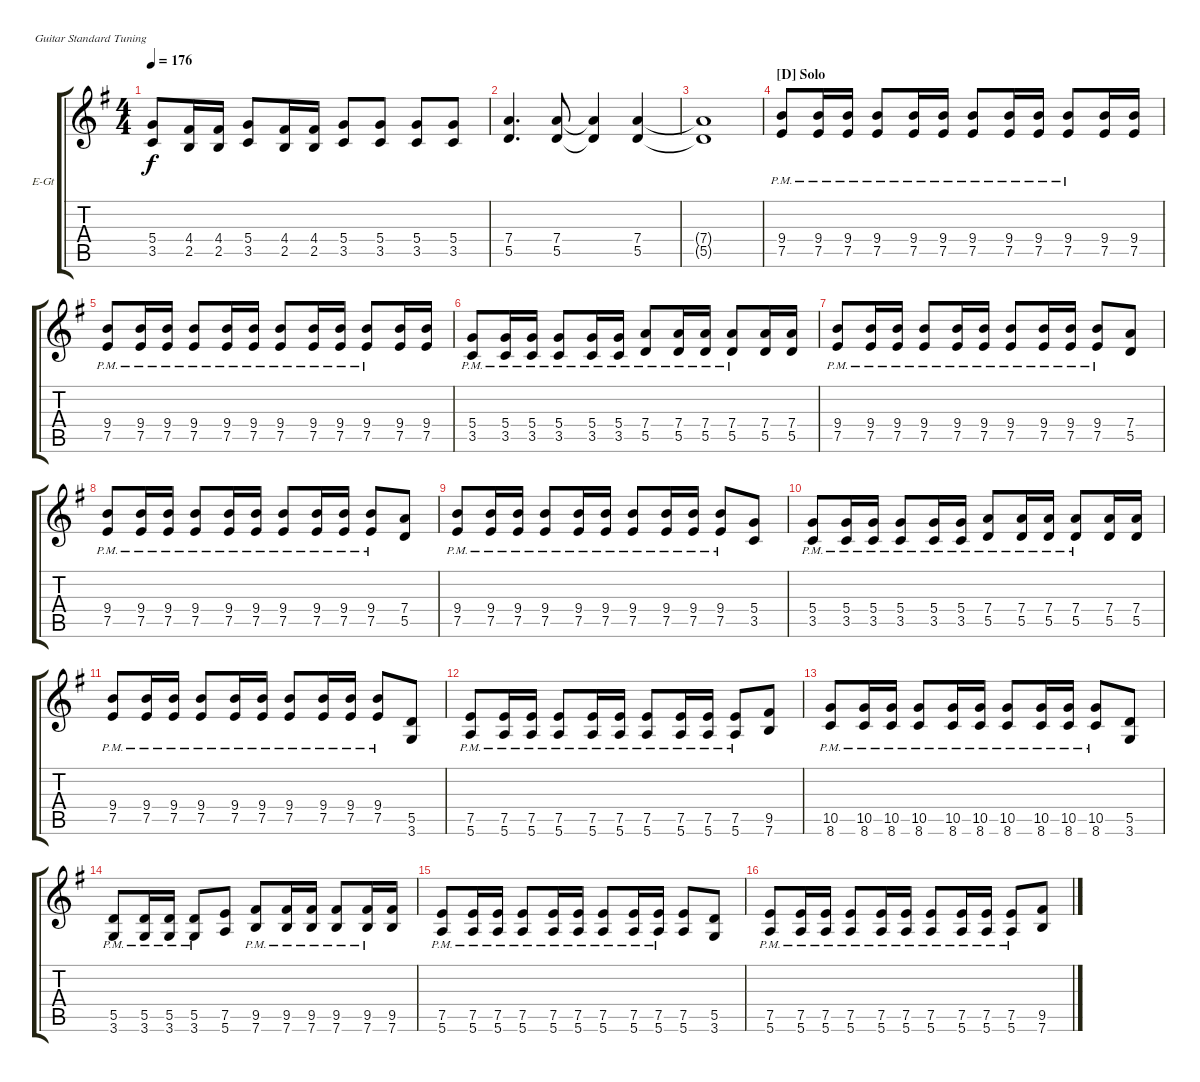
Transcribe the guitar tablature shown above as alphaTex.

\bracketExtendMode groupsimilarinstruments
\firstSystemTrackNameOrientation horizontal
\otherSystemsTrackNameOrientation horizontal
\track ("Guitar" "E-Gt") {instrument distortionguitar}
\staff {score tabs}
\tuning (E4 B3 G3 D3 A2 E2)
\ts (4 4)
\tempo 176
\clef g2
\scale
1.05549
\ks g
(5.4 3.5).8{dy f} (4.4 2.5).16 (4.4 2.5).16 (5.4 3.5).8 (4.4 2.5).16 (4.4 2.5).16 (5.4 3.5).8 (5.4 3.5).8 (5.4 3.5).8 (5.4 3.5).8 |
\scale
0.944515 (7.4 5.5).4{d} (7.4 5.5).8 (7.4{t} 5.5{t}).4 (7.4 5.5).4 |
\scale
1.05549 (7.4{t} 5.5{t}).1 |
\section ("D" "Solo")
\scale
0.944515 (9.4{pm} 7.5{pm}).8 (9.4{pm} 7.5{pm}).16 (9.4{pm} 7.5{pm}).16 (9.4{pm} 7.5{pm}).8 (9.4{pm} 7.5{pm}).16 (9.4{pm} 7.5{pm}).16 (9.4{pm} 7.5{pm}).8 (9.4{pm} 7.5{pm}).16 (9.4{pm} 7.5{pm}).16 (9.4{pm} 7.5{pm}).8 (9.4 7.5).16 (9.4 7.5).16 |
\scale
1.05549 (9.4{pm} 7.5{pm}).8 (9.4{pm} 7.5{pm}).16 (9.4{pm} 7.5{pm}).16 (9.4{pm} 7.5{pm}).8 (9.4{pm} 7.5{pm}).16 (9.4{pm} 7.5{pm}).16 (9.4{pm} 7.5{pm}).8 (9.4{pm} 7.5{pm}).16 (9.4{pm} 7.5{pm}).16 (9.4{pm} 7.5{pm}).8 (9.4 7.5).16 (9.4 7.5).16 |
\scale
0.944515 (5.4{pm} 3.5{pm}).8 (5.4{pm} 3.5{pm}).16 (5.4{pm} 3.5{pm}).16 (5.4{pm} 3.5{pm}).8 (5.4{pm} 3.5{pm}).16 (5.4{pm} 3.5{pm}).16 (7.4{pm} 5.5{pm}).8 (7.4{pm} 5.5{pm}).16 (7.4{pm} 5.5{pm}).16 (7.4{pm} 5.5{pm}).8 (7.4 5.5).16 (7.4 5.5).16 |
\scale
1.05549 (9.4{pm} 7.5{pm}).8 (9.4{pm} 7.5{pm}).16 (9.4{pm} 7.5{pm}).16 (9.4{pm} 7.5{pm}).8 (9.4{pm} 7.5{pm}).16 (9.4{pm} 7.5{pm}).16 (9.4{pm} 7.5{pm}).8 (9.4{pm} 7.5{pm}).16 (9.4{pm} 7.5{pm}).16 (9.4{pm} 7.5{pm}).8 (7.4 5.5).8 |
\scale
0.944515 (9.4{pm} 7.5{pm}).8 (9.4{pm} 7.5{pm}).16 (9.4{pm} 7.5{pm}).16 (9.4{pm} 7.5{pm}).8 (9.4{pm} 7.5{pm}).16 (9.4{pm} 7.5{pm}).16 (9.4{pm} 7.5{pm}).8 (9.4{pm} 7.5{pm}).16 (9.4{pm} 7.5{pm}).16 (9.4{pm} 7.5{pm}).8 (7.4 5.5).8 |
\scale
1.05549 (9.4{pm} 7.5{pm}).8 (9.4{pm} 7.5{pm}).16 (9.4{pm} 7.5{pm}).16 (9.4{pm} 7.5{pm}).8 (9.4{pm} 7.5{pm}).16 (9.4{pm} 7.5{pm}).16 (9.4{pm} 7.5{pm}).8 (9.4{pm} 7.5{pm}).16 (9.4{pm} 7.5{pm}).16 (9.4{pm} 7.5{pm}).8 (5.4 3.5).8 |
\scale
0.944515 (5.4{pm} 3.5{pm}).8 (5.4{pm} 3.5{pm}).16 (5.4{pm} 3.5{pm}).16 (5.4{pm} 3.5{pm}).8 (5.4{pm} 3.5{pm}).16 (5.4{pm} 3.5{pm}).16 (7.4{pm} 5.5{pm}).8 (7.4{pm} 5.5{pm}).16 (7.4{pm} 5.5{pm}).16 (7.4{pm} 5.5{pm}).8 (7.4 5.5).16 (7.4 5.5).16 |
\scale
1.05549 (9.4{pm} 7.5{pm}).8 (9.4{pm} 7.5{pm}).16 (9.4{pm} 7.5{pm}).16 (9.4{pm} 7.5{pm}).8 (9.4{pm} 7.5{pm}).16 (9.4{pm} 7.5{pm}).16 (9.4{pm} 7.5{pm}).8 (9.4{pm} 7.5{pm}).16 (9.4{pm} 7.5{pm}).16 (9.4{pm} 7.5{pm}).8 (5.5 3.6).8 |
\scale
0.944515 (7.5{pm} 5.6{pm}).8 (7.5{pm} 5.6{pm}).16 (7.5{pm} 5.6{pm}).16 (7.5{pm} 5.6{pm}).8 (7.5{pm} 5.6{pm}).16 (7.5{pm} 5.6{pm}).16 (7.5{pm} 5.6{pm}).8 (7.5{pm} 5.6{pm}).16 (7.5{pm} 5.6{pm}).16 (5.6{pm} 7.5{pm}).8 (7.6 9.5).8 |
\scale
1.05549 (10.5{pm} 8.6{pm}).8 (10.5{pm} 8.6{pm}).16 (10.5{pm} 8.6{pm}).16 (10.5{pm} 8.6{pm}).8 (10.5{pm} 8.6{pm}).16 (10.5{pm} 8.6{pm}).16 (10.5{pm} 8.6{pm}).8 (10.5{pm} 8.6{pm}).16 (10.5{pm} 8.6{pm}).16 (10.5{pm} 8.6{pm}).8 (3.6 5.5).8 |
\scale
0.944515 (5.5{pm} 3.6{pm}).8 (5.5{pm} 3.6{pm}).16 (5.5{pm} 3.6{pm}).16 (5.5{pm} 3.6{pm}).8 (7.5 5.6).8 (9.5{pm} 7.6{pm}).8 (9.5{pm} 7.6{pm}).16 (9.5{pm} 7.6{pm}).16 (9.5{pm} 7.6{pm}).8 (9.5{pm} 7.6{pm}).16 (9.5 7.6).16 |
\scale
1.05549 (7.5{pm} 5.6{pm}).8 (7.5{pm} 5.6{pm}).16 (7.5{pm} 5.6{pm}).16 (7.5{pm} 5.6{pm}).8 (7.5{pm} 5.6{pm}).16 (7.5{pm} 5.6{pm}).16 (7.5{pm} 5.6{pm}).8 (7.5{pm} 5.6{pm}).16 (7.5{pm} 5.6{pm}).16 (5.6 7.5).8 (3.6 5.5).8 |
\scale
0.944515 (7.5{pm} 5.6{pm}).8 (7.5{pm} 5.6{pm}).16 (7.5{pm} 5.6{pm}).16 (7.5{pm} 5.6{pm}).8 (7.5{pm} 5.6{pm}).16 (7.5{pm} 5.6{pm}).16 (7.5{pm} 5.6{pm}).8 (7.5{pm} 5.6{pm}).16 (7.5{pm} 5.6{pm}).16 (5.6{pm} 7.5{pm}).8 (7.6 9.5).8
